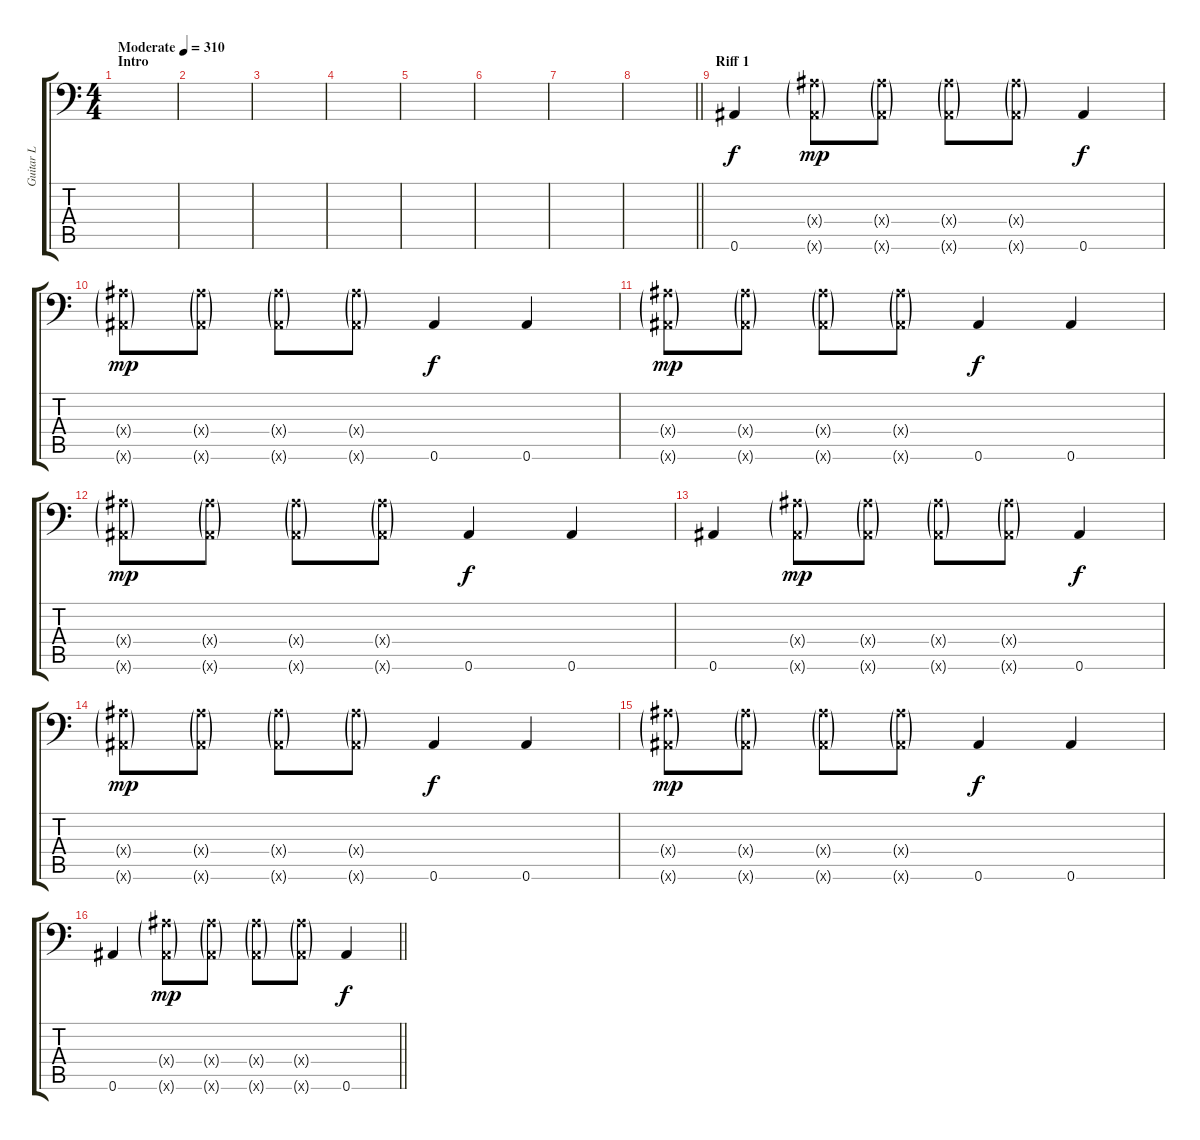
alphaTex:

\track ("Guitar L" "Guitar L") {instrument distortionguitar}
\staff {score tabs}
\tuning (C4 G3 Eb3 Bb2 F2 Bb1) {hide}
\ts (4 4)
\section ("" "Intro")
\tempo (310 "Moderate")
\clef f4
\ks c
|
|
|
|
|
|
|
\barLineRight lightlight
|
\section ("" "Riff 1")
0.6.4 (0.4{g x} 0.6{g x}).8{dy mp} (0.4{g x} 0.6{g x}).8 (0.4{g x} 0.6{g x}).8 (0.4{g x} 0.6{g x}).8 0.6.4{dy f} |
(0.4{g x} 0.6{g x}).8{dy mp} (0.4{g x} 0.6{g x}).8 (0.4{g x} 0.6{g x}).8 (0.4{g x} 0.6{g x}).8 0.6.4{dy f} 0.6.4 |
(0.4{g x} 0.6{g x}).8{dy mp} (0.4{g x} 0.6{g x}).8 (0.4{g x} 0.6{g x}).8 (0.4{g x} 0.6{g x}).8 0.6.4{dy f} 0.6.4 |
(0.4{g x} 0.6{g x}).8{dy mp} (0.4{g x} 0.6{g x}).8 (0.4{g x} 0.6{g x}).8 (0.4{g x} 0.6{g x}).8 0.6.4{dy f} 0.6.4 |
0.6.4 (0.4{g x} 0.6{g x}).8{dy mp} (0.4{g x} 0.6{g x}).8 (0.4{g x} 0.6{g x}).8 (0.4{g x} 0.6{g x}).8 0.6.4{dy f} |
(0.4{g x} 0.6{g x}).8{dy mp} (0.4{g x} 0.6{g x}).8 (0.4{g x} 0.6{g x}).8 (0.4{g x} 0.6{g x}).8 0.6.4{dy f} 0.6.4 |
(0.4{g x} 0.6{g x}).8{dy mp} (0.4{g x} 0.6{g x}).8 (0.4{g x} 0.6{g x}).8 (0.4{g x} 0.6{g x}).8 0.6.4{dy f} 0.6.4 |
\barLineRight lightlight
0.6.4 (0.4{g x} 0.6{g x}).8{dy mp} (0.4{g x} 0.6{g x}).8 (0.4{g x} 0.6{g x}).8 (0.4{g x} 0.6{g x}).8 0.6.4{dy f}
